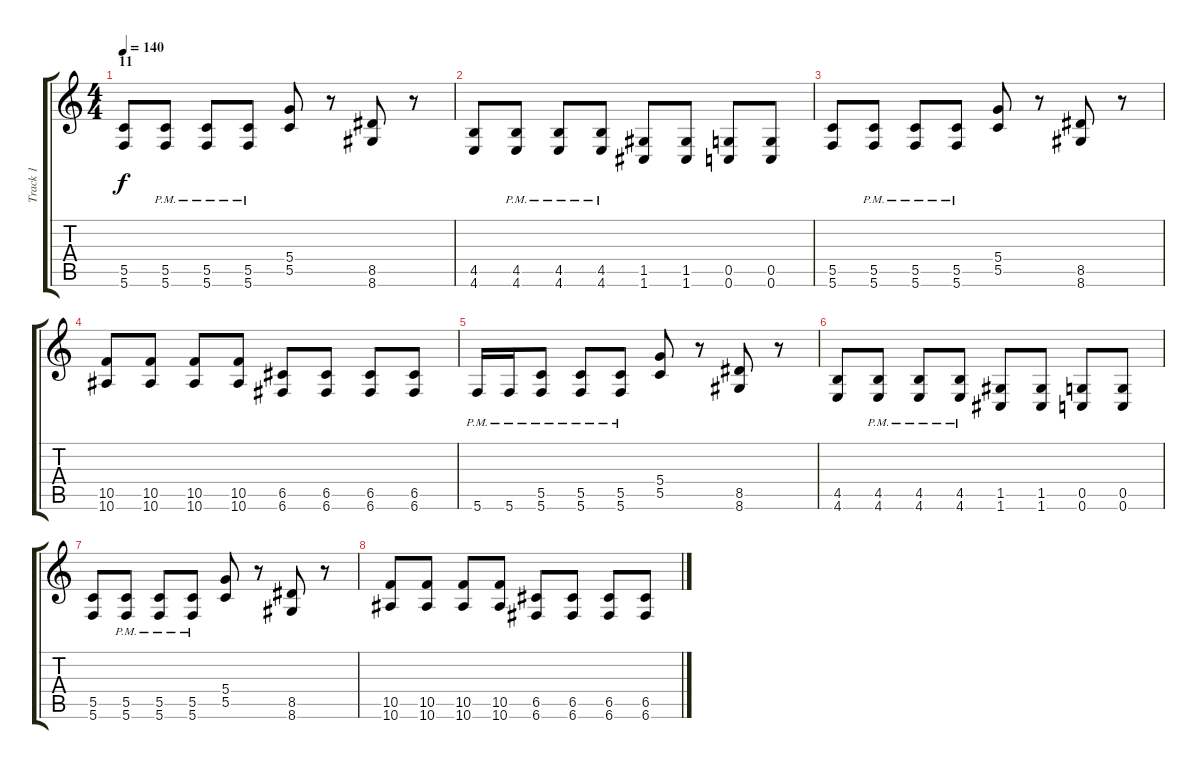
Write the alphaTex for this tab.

\track ("Track 1" "Track 1") {instrument distortionguitar}
\staff {score tabs}
\tuning (E4 B3 G3 D3 G2 C2) {hide}
\ts (4 4)
\section ("" "11")
\tempo 140
\clef g2
\ks c
(5.5 5.6).8{dy f} (5.5{pm} 5.6{pm}).8 (5.5{pm} 5.6{pm}).8 (5.5{pm} 5.6{pm}).8 (5.4 5.5).8 r.8 (8.5 8.6).8 r.8 |
(4.5 4.6).8 (4.5{pm} 4.6{pm}).8 (4.5{pm} 4.6).8 (4.5{pm} 4.6{pm}).8 (1.5 1.6).8 (1.5 1.6).8 (0.5 0.6).8 (0.5 0.6).8 |
(5.5 5.6).8 (5.5{pm} 5.6{pm}).8 (5.5{pm} 5.6{pm}).8 (5.5{pm} 5.6{pm}).8 (5.4 5.5).8 r.8 (8.5 8.6).8 r.8 |
(10.5 10.6).8 (10.5 10.6).8 (10.5 10.6).8 (10.5 10.6).8 (6.5 6.6).8 (6.5 6.6).8 (6.5 6.6).8 (6.5 6.6).8 |
5.6{pm}.16 5.6{pm}.16 (5.5{pm} 5.6{pm}).8 (5.5{pm} 5.6{pm}).8 (5.5{pm} 5.6{pm}).8 (5.4 5.5).8 r.8 (8.5 8.6).8 r.8 |
(4.5 4.6).8 (4.5{pm} 4.6{pm}).8 (4.5{pm} 4.6).8 (4.5{pm} 4.6{pm}).8 (1.5 1.6).8 (1.5 1.6).8 (0.5 0.6).8 (0.5 0.6).8 |
(5.5 5.6).8 (5.5{pm} 5.6{pm}).8 (5.5{pm} 5.6{pm}).8 (5.5{pm} 5.6{pm}).8 (5.4 5.5).8 r.8 (8.5 8.6).8 r.8 |
(10.5 10.6).8 (10.5 10.6).8 (10.5 10.6).8 (10.5 10.6).8 (6.5 6.6).8 (6.5 6.6).8 (6.5 6.6).8 (6.5 6.6).8
